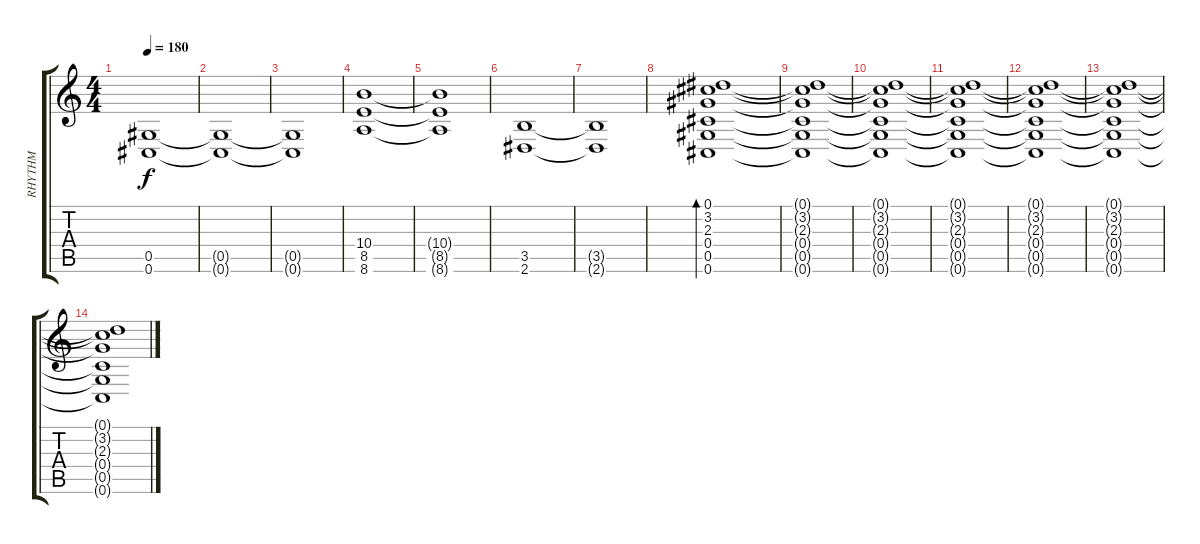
\track ("RHYTHM" "RHYTHM") {instrument distortionguitar}
\staff {score tabs}
\tuning (Eb4 Bb3 Gb3 Db3 Ab2 Db2) {hide}
\ts (4 4)
\tempo 180
\clef g2
\ks c
(0.5{t} 0.6{t}).1{dy f} |
(0.5{t} 0.6{t}).1 |
(0.5{t} 0.6{t}).1 |
(10.4 8.5 8.6).1 |
(10.4{t} 8.5{t} 8.6{t}).1 |
(3.5 2.6).1 |
(3.5{t} 2.6{t}).1 |
(0.1 3.2 2.3 0.4 0.5 0.6).1{bd 120} |
(0.1{t} 3.2{t} 2.3{t} 0.4{t} 0.5{t} 0.6{t}).1 |
(0.1{t} 3.2{t} 2.3{t} 0.4{t} 0.5{t} 0.6{t}).1{volume 0} |
(0.1{t} 3.2{t} 2.3{t} 0.4{t} 0.5{t} 0.6{t}).1 |
(0.1{t} 3.2{t} 2.3{t} 0.4{t} 0.5{t} 0.6{t}).1 |
(0.1{t} 3.2{t} 2.3{t} 0.4{t} 0.5{t} 0.6{t}).1 |
(0.1{t} 3.2{t} 2.3{t} 0.4{t} 0.5{t} 0.6{t}).1
